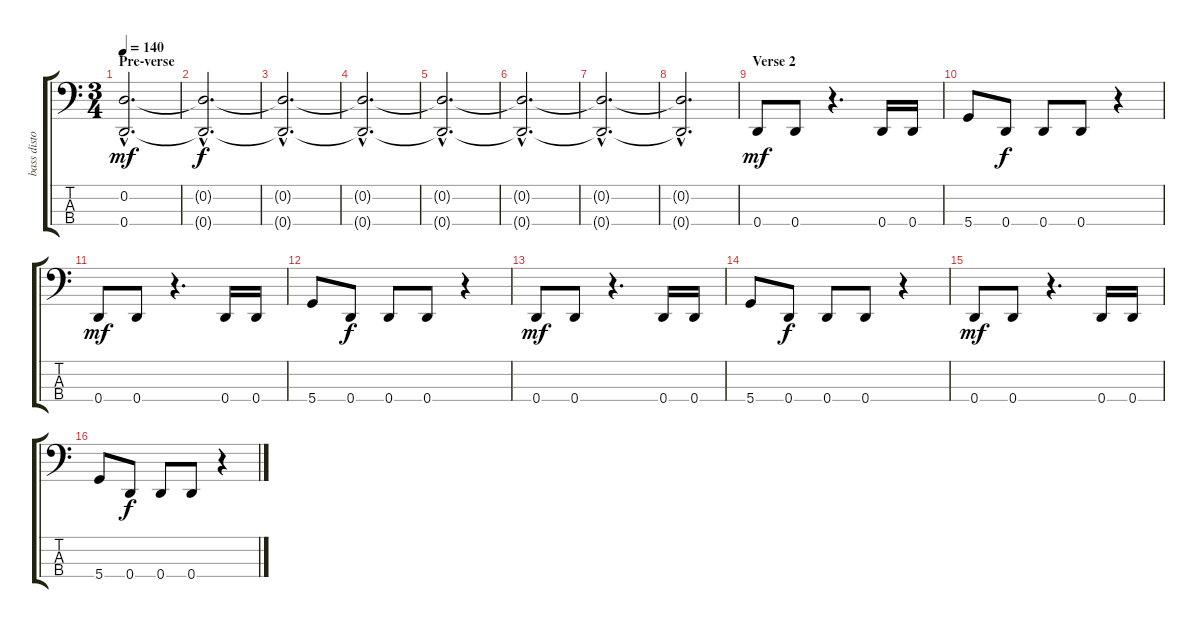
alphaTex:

\track ("bass distort" "bass disto") {instrument distortionguitar}
\staff {score tabs}
\tuning (G2 D2 A1 D1) {hide}
\ts (3 4)
\section ("" "Pre-verse")
\tempo 140
\clef f4
\ks c
(0.2{hac} 0.4{hac}).2{d dy mf} |
(0.2{hac t} 0.4{hac t}).2{d dy f} |
(0.2{hac t} 0.4{hac t}).2{d} |
(0.2{hac t} 0.4{hac t}).2{d} |
(0.2{hac t} 0.4{hac t}).2{d} |
(0.2{hac t} 0.4{hac t}).2{d} |
(0.2{hac t} 0.4{hac t}).2{d} |
(0.2{hac t} 0.4{hac t}).2{d} |
\section ("" "Verse 2")
0.4.8{dy mf} 0.4.8 r.4{d} 0.4.16 0.4.16 |
5.4.8 0.4.8{dy f} 0.4.8 0.4.8 r.4 |
0.4.8{dy mf} 0.4.8 r.4{d} 0.4.16 0.4.16 |
5.4.8 0.4.8{dy f} 0.4.8 0.4.8 r.4 |
0.4.8{dy mf} 0.4.8 r.4{d} 0.4.16 0.4.16 |
5.4.8 0.4.8{dy f} 0.4.8 0.4.8 r.4 |
0.4.8{dy mf} 0.4.8 r.4{d} 0.4.16 0.4.16 |
5.4.8 0.4.8{dy f} 0.4.8 0.4.8 r.4
